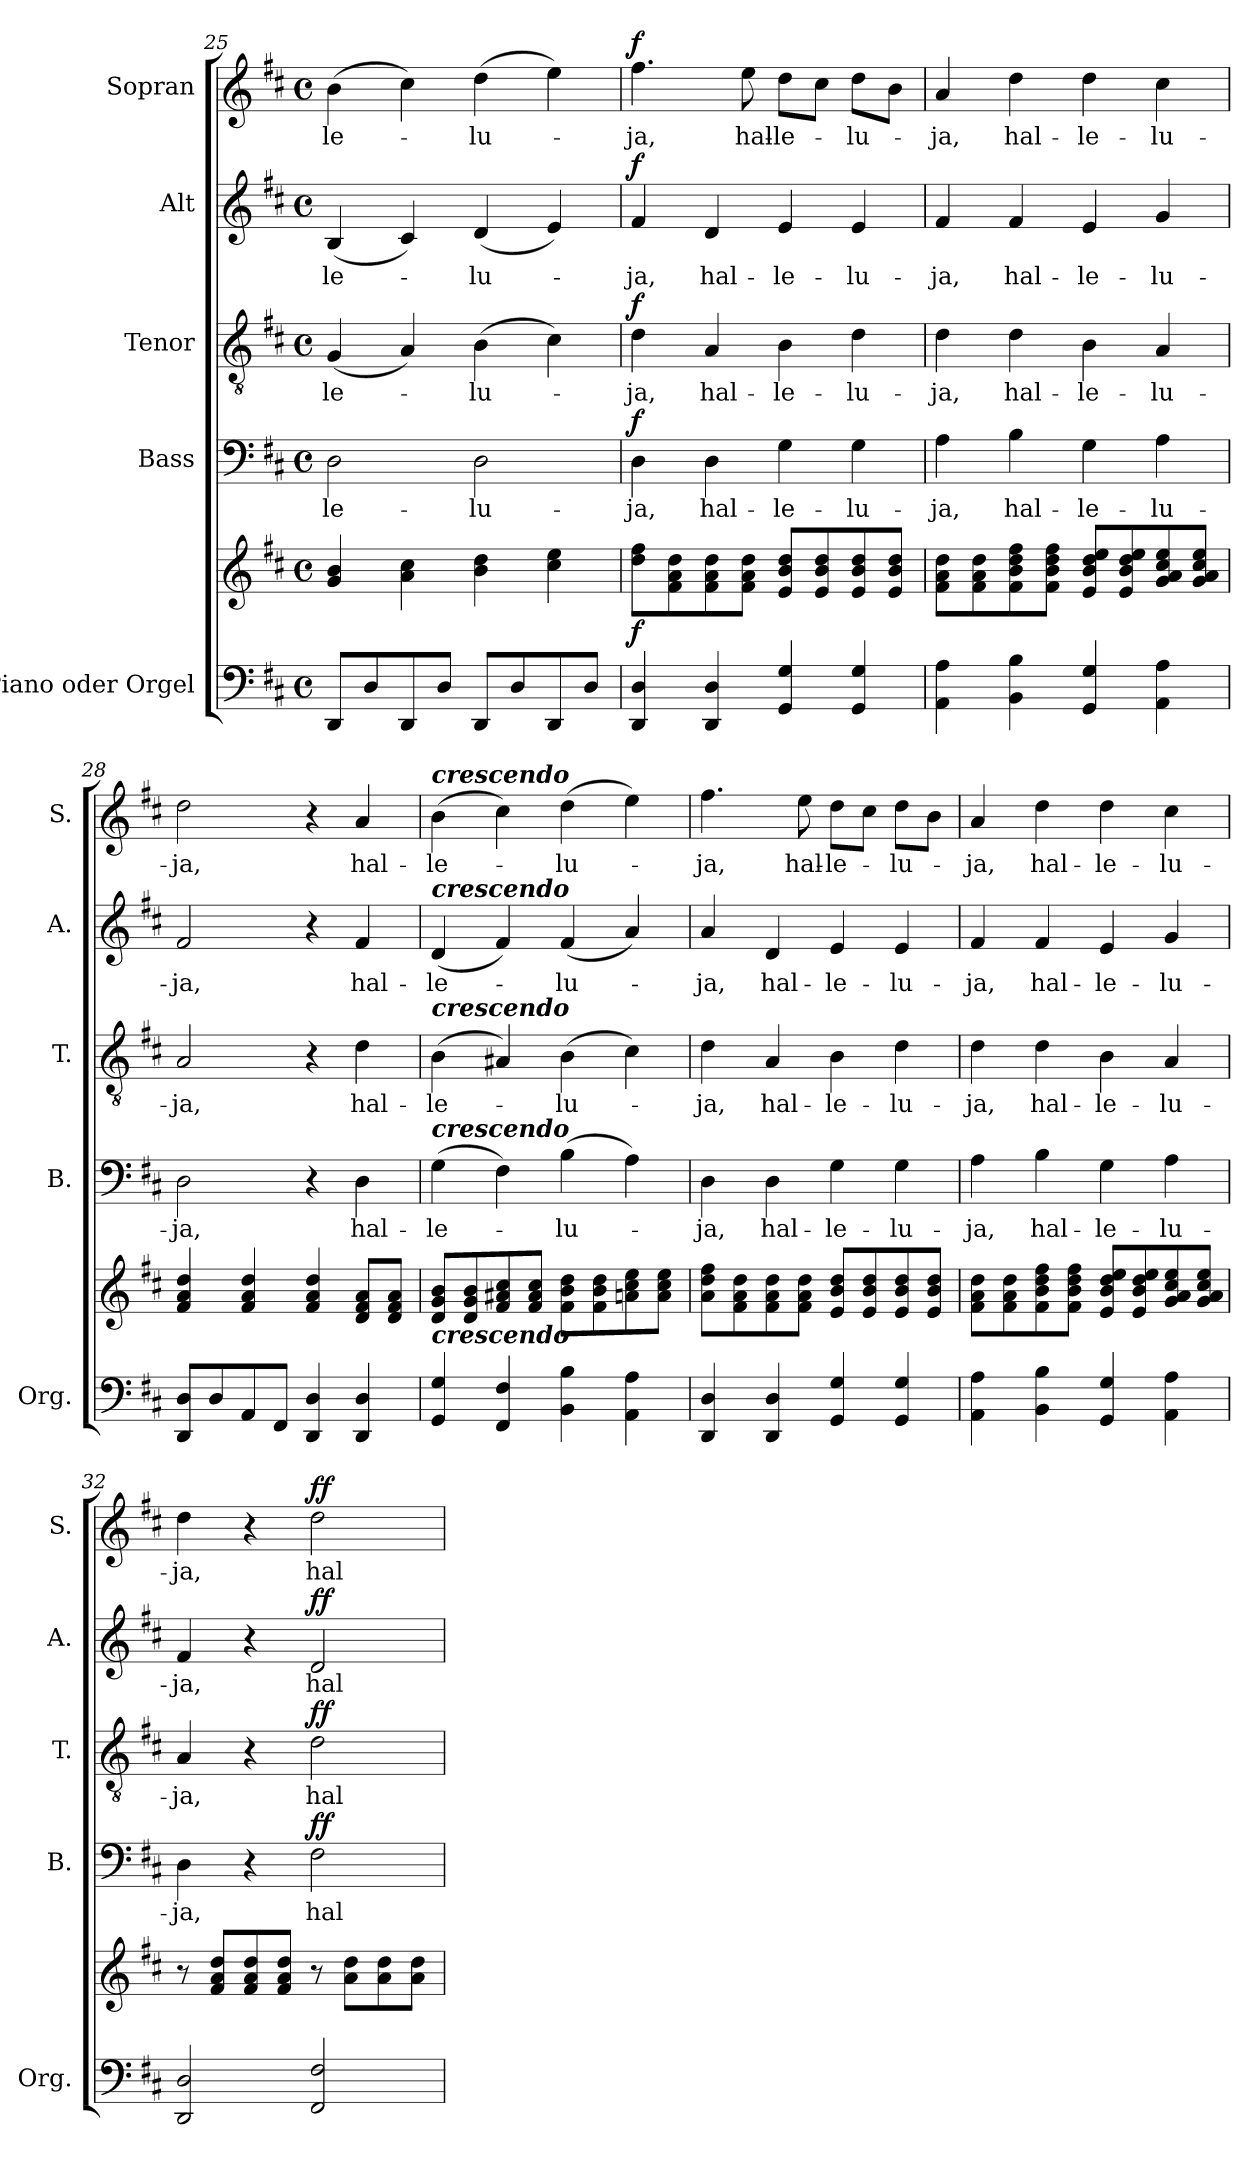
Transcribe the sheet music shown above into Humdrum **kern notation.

**kern	**kern	**dynam	**kern	**text	**dynam	**kern	**text	**dynam	**kern	**text	**dynam	**kern	**text	**dynam
*part5	*part5	*part5	*part4	*part4	*part4	*part3	*part3	*part3	*part2	*part2	*part2	*part1	*part1	*part1
*staff6	*staff5	*staff5/6	*staff4	*staff4	*staff4	*staff3	*staff3	*staff3	*staff2	*staff2	*staff2	*staff1	*staff1	*staff1
*I"Piano oder Orgel	*	*	*I"Bass	*	*	*I"Tenor	*	*	*I"Alt	*	*	*I"Sopran	*	*
*I'Org.	*	*	*I'B.	*	*	*I'T.	*	*	*I'A.	*	*	*I'S.	*	*
*clefF4	*clefG2	*	*clefF4	*	*	*clefGv2	*	*	*clefG2	*	*	*clefG2	*	*
*k[f#c#]	*k[f#c#]	*	*k[f#c#]	*	*	*k[f#c#]	*	*	*k[f#c#]	*	*	*k[f#c#]	*	*
*D:	*D:	*	*D:	*	*	*D:	*	*	*D:	*	*	*D:	*	*
*M4/4	*M4/4	*	*M4/4	*	*	*M4/4	*	*	*M4/4	*	*	*M4/4	*	*
*met(c)	*met(c)	*	*met(c)	*	*	*met(c)	*	*	*met(c)	*	*	*met(c)	*	*
=25	=25	=25	=25	=25	=25	=25	=25	=25	=25	=25	=25	=25	=25	=25
!	!	!	!	!LO:LY:b	!	!	!LO:LY:b	!	!	!LO:LY:b	!	!	!LO:LY:b	!
8DD/L	4g/ 4b/	.	2D\	-le-	.	(<4G/	-le-	.	(<4B/	-le-	.	(>4b\	-le-	.
8D/	.	.	.	.	.	.	.	.	.	.	.	.	.	.
8DD/	4a\ 4cc#\	.	.	.	.	4A/)	.	.	4c#/)	.	.	4cc#\)	.	.
8D/J	.	.	.	.	.	.	.	.	.	.	.	.	.	.
!	!	!	!	!LO:LY:b	!	!	!LO:LY:b	!	!	!LO:LY:b	!	!	!LO:LY:b	!
8DD/L	4b\ 4dd\	.	2D\	-lu-	.	(>4B\	-lu-	.	(<4d/	-lu-	.	(>4dd\	-lu-	.
8D/	.	.	.	.	.	.	.	.	.	.	.	.	.	.
8DD/	4cc#\ 4ee\	.	.	.	.	4c#\)	.	.	4e/)	.	.	4ee\)	.	.
8D/J	.	.	.	.	.	.	.	.	.	.	.	.	.	.
=26	=26	=26	=26	=26	=26	=26	=26	=26	=26	=26	=26	=26	=26	=26
!	!	!LO:DY:b	!	!LO:LY:b	!LO:DY:a	!	!LO:LY:b	!LO:DY:a	!	!LO:LY:b	!LO:DY:a	!	!LO:LY:b	!LO:DY:a
4DD/ 4D/	8dd\ 8ff#\L	f	4D\	-ja,	f	4d\	-ja,	f	4f#/	-ja,	f	4.ff#\	-ja,	f
.	8f#\ 8a\ 8dd\	.	.	.	.	.	.	.	.	.	.	.	.	.
!	!	!	!	!LO:LY:b	!	!	!LO:LY:b	!	!	!LO:LY:b	!	!	!	!
4DD/ 4D/	8f#\ 8a\ 8dd\	.	4D\	hal-	.	4A/	hal-	.	4d/	hal-	.	.	.	.
!	!	!	!	!	!	!	!	!	!	!	!	!	!LO:LY:b	!
.	8f#\ 8a\ 8dd\J	.	.	.	.	.	.	.	.	.	.	8ee\	hal-	.
!	!	!	!	!LO:LY:b	!	!	!LO:LY:b	!	!	!LO:LY:b	!	!	!LO:LY:b	!
4GG/ 4G/	8e/ 8b/ 8dd/L	.	4G\	-le-	.	4B\	-le-	.	4e/	-le-	.	8dd\L	-le-	.
.	8e/ 8b/ 8dd/	.	.	.	.	.	.	.	.	.	.	8cc#\J	.	.
!	!	!	!	!LO:LY:b	!	!	!LO:LY:b	!	!	!LO:LY:b	!	!	!LO:LY:b	!
4GG/ 4G/	8e/ 8b/ 8dd/	.	4G\	-lu-	.	4d\	-lu-	.	4e/	-lu-	.	8dd\L	-lu-	.
.	8e/ 8b/ 8dd/J	.	.	.	.	.	.	.	.	.	.	8b\J	.	.
!!LO:LB:g=z
=27	=27	=27	=27	=27	=27	=27	=27	=27	=27	=27	=27	=27	=27	=27
!	!	!	!	!LO:LY:b	!	!	!LO:LY:b	!	!	!LO:LY:b	!	!	!LO:LY:b	!
4AA\ 4A\	8f#\ 8a\ 8dd\L	.	4A\	-ja,	.	4d\	-ja,	.	4f#/	-ja,	.	4a/	-ja,	.
.	8f#\ 8a\ 8dd\	.	.	.	.	.	.	.	.	.	.	.	.	.
!	!	!	!	!LO:LY:b	!	!	!LO:LY:b	!	!	!LO:LY:b	!	!	!LO:LY:b	!
4BB\ 4B\	8f#\ 8b\ 8dd\ 8ff#\	.	4B\	hal-	.	4d\	hal-	.	4f#/	hal-	.	4dd\	hal-	.
.	8f#\ 8b\ 8dd\ 8ff#\J	.	.	.	.	.	.	.	.	.	.	.	.	.
!	!	!	!	!LO:LY:b	!	!	!LO:LY:b	!	!	!LO:LY:b	!	!	!LO:LY:b	!
4GG/ 4G/	8e/ 8b/ 8dd/ 8ee/L	.	4G\	-le-	.	4B\	-le-	.	4e/	-le-	.	4dd\	-le-	.
.	8e/ 8b/ 8dd/ 8ee/	.	.	.	.	.	.	.	.	.	.	.	.	.
!	!	!	!	!LO:LY:b	!	!	!LO:LY:b	!	!	!LO:LY:b	!	!	!LO:LY:b	!
4AA\ 4A\	8g/ 8a/ 8cc#/ 8ee/	.	4A\	-lu-	.	4A/	-lu-	.	4g/	-lu-	.	4cc#\	-lu-	.
.	8g/ 8a/ 8cc#/ 8ee/J	.	.	.	.	.	.	.	.	.	.	.	.	.
=28	=28	=28	=28	=28	=28	=28	=28	=28	=28	=28	=28	=28	=28	=28
!	!	!	!	!LO:LY:b	!	!	!LO:LY:b	!	!	!LO:LY:b	!	!	!LO:LY:b	!
8DD/ 8D/L	4f#/ 4a/ 4dd/	.	2D\	-ja,	.	2A/	-ja,	.	2f#/	-ja,	.	2dd\	-ja,	.
8D/	.	.	.	.	.	.	.	.	.	.	.	.	.	.
8AA/	4f#/ 4a/ 4dd/	.	.	.	.	.	.	.	.	.	.	.	.	.
8FF#/J	.	.	.	.	.	.	.	.	.	.	.	.	.	.
4DD/ 4D/	4f#/ 4a/ 4dd/	.	4r	.	.	4r	.	.	4r	.	.	4r	.	.
!	!	!	!	!LO:LY:b	!	!	!LO:LY:b	!	!	!LO:LY:b	!	!	!LO:LY:b	!
4DD/ 4D/	8d/ 8f#/ 8a/L	.	4D\	hal-	.	4d\	hal-	.	4f#/	hal-	.	4a/	hal-	.
.	8d/ 8f#/ 8a/J	.	.	.	.	.	.	.	.	.	.	.	.	.
=29	=29	=29	=29	=29	=29	=29	=29	=29	=29	=29	=29	=29	=29	=29
!	!	!	!	!	!	!	!	!	!	!	!	!LO:TX:a:Bi:t=crescendo	!	!
!	!	!	!	!	!	!	!	!	!LO:TX:a:Bi:t=crescendo	!	!	!	!	!
!	!	!	!	!	!	!LO:TX:a:Bi:t=crescendo	!	!	!	!	!	!	!	!
!	!	!	!LO:TX:a:Bi:t=crescendo	!	!	!	!	!	!	!	!	!	!	!
!	!LO:TX:b:Bi:t=crescendo	!	!	!	!	!	!	!	!	!	!	!	!	!
!	!	!	!	!LO:LY:b	!	!	!LO:LY:b	!	!	!LO:LY:b	!	!	!LO:LY:b	!
4GG/ 4G/	8d/ 8g/ 8b/L	.	(>4G\	-le-	.	(>4B\	-le-	.	(<4d/	-le-	.	(>4b\	-le-	.
.	8d/ 8g/ 8b/	.	.	.	.	.	.	.	.	.	.	.	.	.
4FF#/ 4F#/	8f#/ 8a#X/ 8cc#/	.	4F#\)	.	.	4A#X/)	.	.	4f#/)	.	.	4cc#\)	.	.
.	8f#/ 8a#/ 8cc#/J	.	.	.	.	.	.	.	.	.	.	.	.	.
!	!	!	!	!LO:LY:b	!	!	!LO:LY:b	!	!	!LO:LY:b	!	!	!LO:LY:b	!
4BB\ 4B\	8f#\ 8b\ 8dd\L	.	(>4B\	-lu-	.	(>4B\	-lu-	.	(<4f#/	-lu-	.	(>4dd\	-lu-	.
.	8f#\ 8b\ 8dd\	.	.	.	.	.	.	.	.	.	.	.	.	.
4AA\ 4A\	8an\ 8cc#\ 8ee\	.	4A\)	.	.	4c#\)	.	.	4a/)	.	.	4ee\)	.	.
.	8a\ 8cc#\ 8ee\J	.	.	.	.	.	.	.	.	.	.	.	.	.
=30	=30	=30	=30	=30	=30	=30	=30	=30	=30	=30	=30	=30	=30	=30
!	!	!	!	!LO:LY:b	!	!	!LO:LY:b	!	!	!LO:LY:b	!	!	!LO:LY:b	!
4DD/ 4D/	8a\ 8dd\ 8ff#\L	.	4D\	-ja,	.	4d\	-ja,	.	4a/	-ja,	.	4.ff#\	-ja,	.
.	8f#\ 8a\ 8dd\	.	.	.	.	.	.	.	.	.	.	.	.	.
!	!	!	!	!LO:LY:b	!	!	!LO:LY:b	!	!	!LO:LY:b	!	!	!	!
4DD/ 4D/	8f#\ 8a\ 8dd\	.	4D\	hal-	.	4A/	hal-	.	4d/	hal-	.	.	.	.
!	!	!	!	!	!	!	!	!	!	!	!	!	!LO:LY:b	!
.	8f#\ 8a\ 8dd\J	.	.	.	.	.	.	.	.	.	.	8ee\	hal-	.
!	!	!	!	!LO:LY:b	!	!	!LO:LY:b	!	!	!LO:LY:b	!	!	!LO:LY:b	!
4GG/ 4G/	8e/ 8b/ 8dd/L	.	4G\	-le-	.	4B\	-le-	.	4e/	-le-	.	8dd\L	-le-	.
.	8e/ 8b/ 8dd/	.	.	.	.	.	.	.	.	.	.	8cc#\J	.	.
!	!	!	!	!LO:LY:b	!	!	!LO:LY:b	!	!	!LO:LY:b	!	!	!LO:LY:b	!
4GG/ 4G/	8e/ 8b/ 8dd/	.	4G\	-lu-	.	4d\	-lu-	.	4e/	-lu-	.	8dd\L	-lu-	.
.	8e/ 8b/ 8dd/J	.	.	.	.	.	.	.	.	.	.	8b\J	.	.
!!LO:PB:g=z
=31	=31	=31	=31	=31	=31	=31	=31	=31	=31	=31	=31	=31	=31	=31
!	!	!	!	!LO:LY:b	!	!	!LO:LY:b	!	!	!LO:LY:b	!	!	!LO:LY:b	!
4AA\ 4A\	8f#\ 8a\ 8dd\L	.	4A\	-ja,	.	4d\	-ja,	.	4f#/	-ja,	.	4a/	-ja,	.
.	8f#\ 8a\ 8dd\	.	.	.	.	.	.	.	.	.	.	.	.	.
!	!	!	!	!LO:LY:b	!	!	!LO:LY:b	!	!	!LO:LY:b	!	!	!LO:LY:b	!
4BB\ 4B\	8f#\ 8b\ 8dd\ 8ff#\	.	4B\	hal-	.	4d\	hal-	.	4f#/	hal-	.	4dd\	hal-	.
.	8f#\ 8b\ 8dd\ 8ff#\J	.	.	.	.	.	.	.	.	.	.	.	.	.
!	!	!	!	!LO:LY:b	!	!	!LO:LY:b	!	!	!LO:LY:b	!	!	!LO:LY:b	!
4GG/ 4G/	8e/ 8b/ 8dd/ 8ee/L	.	4G\	-le-	.	4B\	-le-	.	4e/	-le-	.	4dd\	-le-	.
.	8e/ 8b/ 8dd/ 8ee/	.	.	.	.	.	.	.	.	.	.	.	.	.
!	!	!	!	!LO:LY:b	!	!	!LO:LY:b	!	!	!LO:LY:b	!	!	!LO:LY:b	!
4AA\ 4A\	8g/ 8a/ 8cc#/ 8ee/	.	4A\	-lu-	.	4A/	-lu-	.	4g/	-lu-	.	4cc#\	-lu-	.
.	8g/ 8a/ 8cc#/ 8ee/J	.	.	.	.	.	.	.	.	.	.	.	.	.
=32	=32	=32	=32	=32	=32	=32	=32	=32	=32	=32	=32	=32	=32	=32
!	!	!	!	!LO:LY:b	!	!	!LO:LY:b	!	!	!LO:LY:b	!	!	!LO:LY:b	!
2DD/ 2D/	8r	.	4D\	-ja,	.	4A/	-ja,	.	4f#/	-ja,	.	4dd\	-ja,	.
.	8f#/ 8a/ 8dd/L	.	.	.	.	.	.	.	.	.	.	.	.	.
.	8f#/ 8a/ 8dd/	.	4r	.	.	4r	.	.	4r	.	.	4r	.	.
.	8f#/ 8a/ 8dd/J	.	.	.	.	.	.	.	.	.	.	.	.	.
!	!	!	!	!LO:LY:b	!LO:DY:a	!	!LO:LY:b	!LO:DY:a	!	!LO:LY:b	!LO:DY:a	!	!LO:LY:b	!LO:DY:a
2FF#/ 2F#/	8r	.	2F#\	hal-	ff	2d\	hal-	ff	2d/	hal-	ff	2dd\	hal-	ff
.	8a\ 8dd\L	.	.	.	.	.	.	.	.	.	.	.	.	.
.	8a\ 8dd\	.	.	.	.	.	.	.	.	.	.	.	.	.
.	8a\ 8dd\J	.	.	.	.	.	.	.	.	.	.	.	.	.
=	=	=	=	=	=	=	=	=	=	=	=	=	=	=
*-	*-	*-	*-	*-	*-	*-	*-	*-	*-	*-	*-	*-	*-	*-
